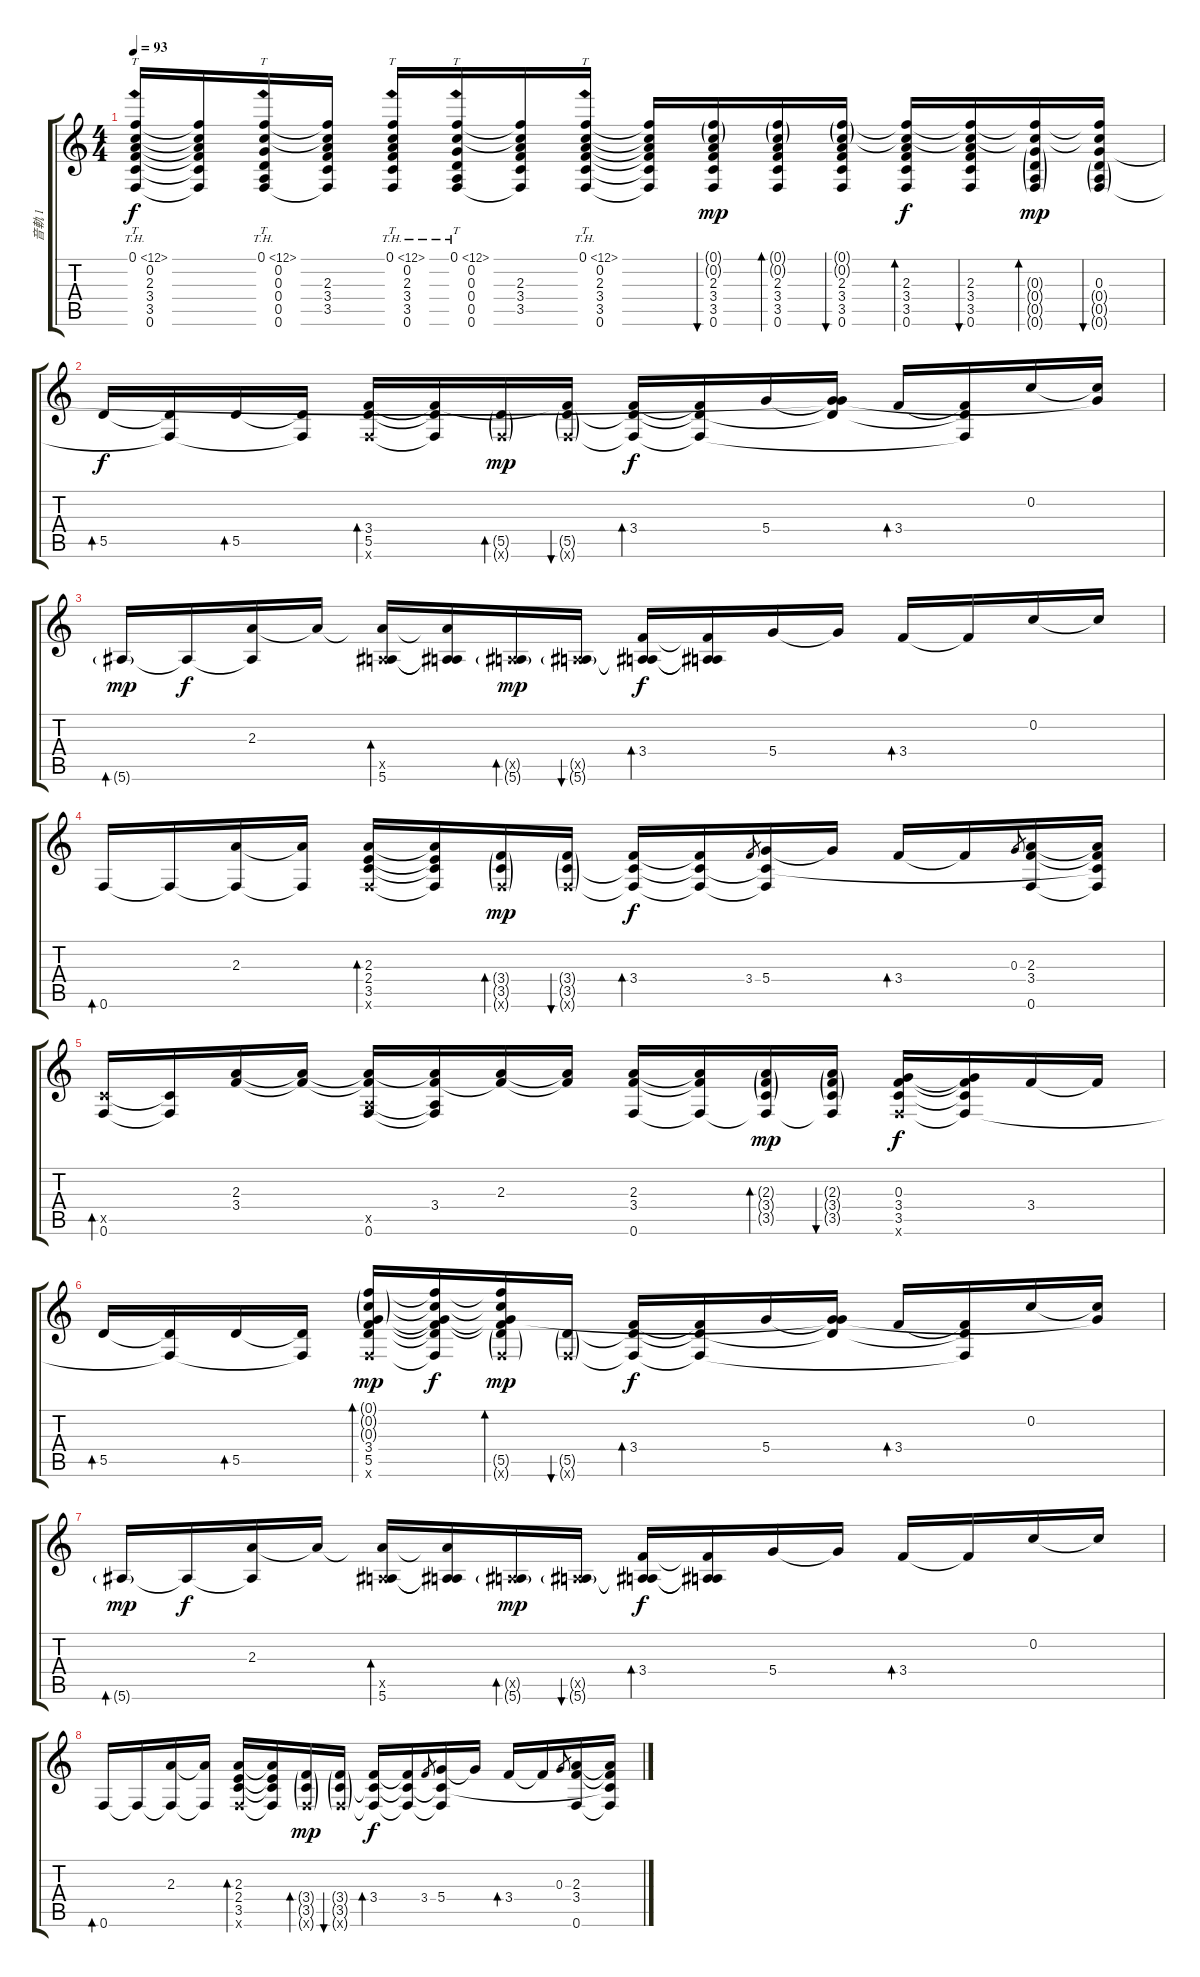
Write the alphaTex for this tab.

\track ("音軌 1" "音軌 1") {instrument acousticguitarsteel}
\staff {score tabs}
\tuning (F4 C4 G3 D3 A2 F2) {hide}
\ts (4 4)
\tempo 93
\clef g2
\ks c
(0.1{th 12} 0.2 2.3 3.4 3.5 0.6).16{tt dy f} (0.1{t} 0.2{t} 2.3{t} 3.4{t} 3.5{t} 0.6{t}).16 (0.1{th 12} 0.2 0.3 0.4 0.5 0.6).16{tt} (0.1{t} 0.2{t} 2.3 3.4 3.5 0.6{t}).16 (0.1{th 12} 0.2 2.3 3.4 3.5 0.6).16{tt} (0.1{th 12} 0.2 0.3 0.4 0.5 0.6).16{tt} (0.1{t} 0.2{t} 2.3 3.4 3.5 0.6{t}).16 (0.1{th 12} 0.2 2.3 3.4 3.5 0.6).16{tt} (0.1{t} 0.2{t} 2.3{t} 3.4{t} 3.5{t} 0.6{t}).16 (0.1{g} 0.2{g} 2.3 3.4 3.5 0.6).16{bu 60 dy mp} (0.1{g} 0.2{g} 2.3 3.4 3.5 0.6).16{bd 60} (0.1{g} 0.2{g} 2.3 3.4 3.5 0.6).16{bu 60} (0.1{t} 0.2{t} 2.3 3.4 3.5 0.6).16{bd 60 dy f} (0.1{t} 0.2{t} 2.3 3.4 3.5 0.6).16{bu 60} (0.1{t} 0.2{t} 0.3{g} 0.4{g} 0.5{g} 0.6{g}).16{bd 60 dy mp} (0.1{t} 0.2{t} 0.3 0.4{g} 0.5{g} 0.6{g}).16{bu 60} |
5.5.16{bd 30 dy f} (5.5{t} 0.6{t}).16 5.5.16{bd 30} (5.5{t} 0.6{t}).16 (3.4 5.5 0.6{x}).16{bd 30} (3.4{t} 5.5{t} 0.6{t}).16 (5.5{g} 0.6{g x}).16{bd 30 dy mp} (3.4{t} 5.5{g} 0.6{g x}).16{bu 30} (3.4 5.5{t} 0.6{t}).16{bd 30 dy f} (3.4{t} 5.5{t} 0.6{t}).16 5.4.16 (0.3{t} 5.4{t} 5.5{t}).16 3.4.16{bd 60} (3.4{t} 5.5{t} 0.6{t}).16 0.2.16 (0.2{t} 0.3{t}).16 |
5.6{g}.16{bd 60 dy mp} 5.6{t}.16{dy f} (2.3 5.6{t}).16 2.3{t}.16 (2.3{t} 0.5{x} 5.6).16{bd 60} (2.3{t} 0.5{t} 5.6{t}).16 (0.5{g x} 5.6{g}).16{bd 60 dy mp} (0.5{g x} 5.6{g}).16{bu 60} (3.4 0.5{t} 5.6{t}).16{bd 60 dy f} (3.4{t} 0.5{t} 5.6{t}).16 5.4.16 5.4{t}.16 3.4.16{bd 60} 3.4{t}.16 0.2.16 0.2{t}.16 |
0.6.16{bd 60} 0.6{t}.16 (2.3 0.6{t}).16 (2.3{t} 0.6{t}).16 (2.3 2.4 3.5 0.6{x}).16{bd 60} (2.3{t} 2.4{t} 3.5{t} 0.6{t}).16 (3.4{g} 3.5{g} 0.6{g x}).16{bd 60 dy mp} (3.4{g} 3.5{g} 0.6{g x}).16{bu 60} (3.4 3.5{t} 0.6{t}).16{bd 60 dy f} (3.4{t} 3.5{t} 0.6{t}).16 3.4.8{gr} (5.4 3.5{t} 0.6{t}).16 5.4{t}.16 3.4.16{bd 60} 3.4{t}.16 0.3.8{gr} (2.3 3.4 0.6).16 (2.3{t} 3.4{t} 3.5{t} 0.6{t}).16 |
(3.5{x} 0.6).16{bd 60} (3.5{t} 0.6{t}).16 (2.3 3.4).16 (2.3{t} 3.4{t}).16 (2.3{t} 3.4{t} 0.5{x} 0.6).16 (2.3{t} 3.4 0.5{t} 0.6{t}).16 (2.3 3.4{t}).16 (2.3{t} 3.4{t}).16 (2.3 3.4 0.6).16 (2.3{t} 3.4{t} 0.6{t}).16 (2.3{g} 3.4{g} 3.5{g} 0.6{t}).16{bd 60 dy mp} (2.3{g} 3.4{g} 3.5{g} 0.6{t}).16{bu 60} (0.3 3.4 3.5 0.6{x}).16{dy f} (0.3{t} 3.4{t} 3.5{t} 0.6{t}).16 3.4.16 3.4{t}.16 |
5.5.16{bd 30} (5.5{t} 0.6{t}).16 5.5.16{bd 30} (5.5{t} 0.6{t}).16 (0.1{g} 0.2{g} 0.3{g} 3.4 5.5 0.6{x}).16{bd 30 dy mp} (0.1{t} 0.2{t} 0.3{t} 3.4{t} 5.5{t} 0.6{t}).16{dy f} (0.1{t} 0.2{t} 0.3{t} 3.4{t} 5.5{g} 0.6{g x}).16{bd 30 dy mp} (5.5{g} 0.6{g x}).16{bu 30} (3.4 5.5{t} 0.6{t}).16{bd 30 dy f} (3.4{t} 5.5{t} 0.6{t}).16 5.4.16 (0.3{t} 5.4{t} 5.5{t}).16 3.4.16{bd 60} (3.4{t} 5.5{t} 0.6{t}).16 0.2.16 (0.2{t} 0.3{t}).16 |
5.6{g}.16{bd 60 dy mp} 5.6{t}.16{dy f} (2.3 5.6{t}).16 2.3{t}.16 (2.3{t} 0.5{x} 5.6).16{bd 60} (2.3{t} 0.5{t} 5.6{t}).16 (0.5{g x} 5.6{g}).16{bd 60 dy mp} (0.5{g x} 5.6{g}).16{bu 60} (3.4 0.5{t} 5.6{t}).16{bd 60 dy f} (3.4{t} 0.5{t} 5.6{t}).16 5.4.16 5.4{t}.16 3.4.16{bd 60} 3.4{t}.16 0.2.16 0.2{t}.16 |
0.6.16{bd 60} 0.6{t}.16 (2.3 0.6{t}).16 (2.3{t} 0.6{t}).16 (2.3 2.4 3.5 0.6{x}).16{bd 60} (2.3{t} 2.4{t} 3.5{t} 0.6{t}).16 (3.4{g} 3.5{g} 0.6{g x}).16{bd 60 dy mp} (3.4{g} 3.5{g} 0.6{g x}).16{bu 60} (3.4 3.5{t} 0.6{t}).16{bd 60 dy f} (3.4{t} 3.5{t} 0.6{t}).16 3.4.8{gr} (5.4 3.5{t} 0.6{t}).16 5.4{t}.16 3.4.16{bd 60} 3.4{t}.16 0.3.8{gr} (2.3 3.4 0.6).16 (2.3{t} 3.4{t} 3.5{t} 0.6{t}).16
